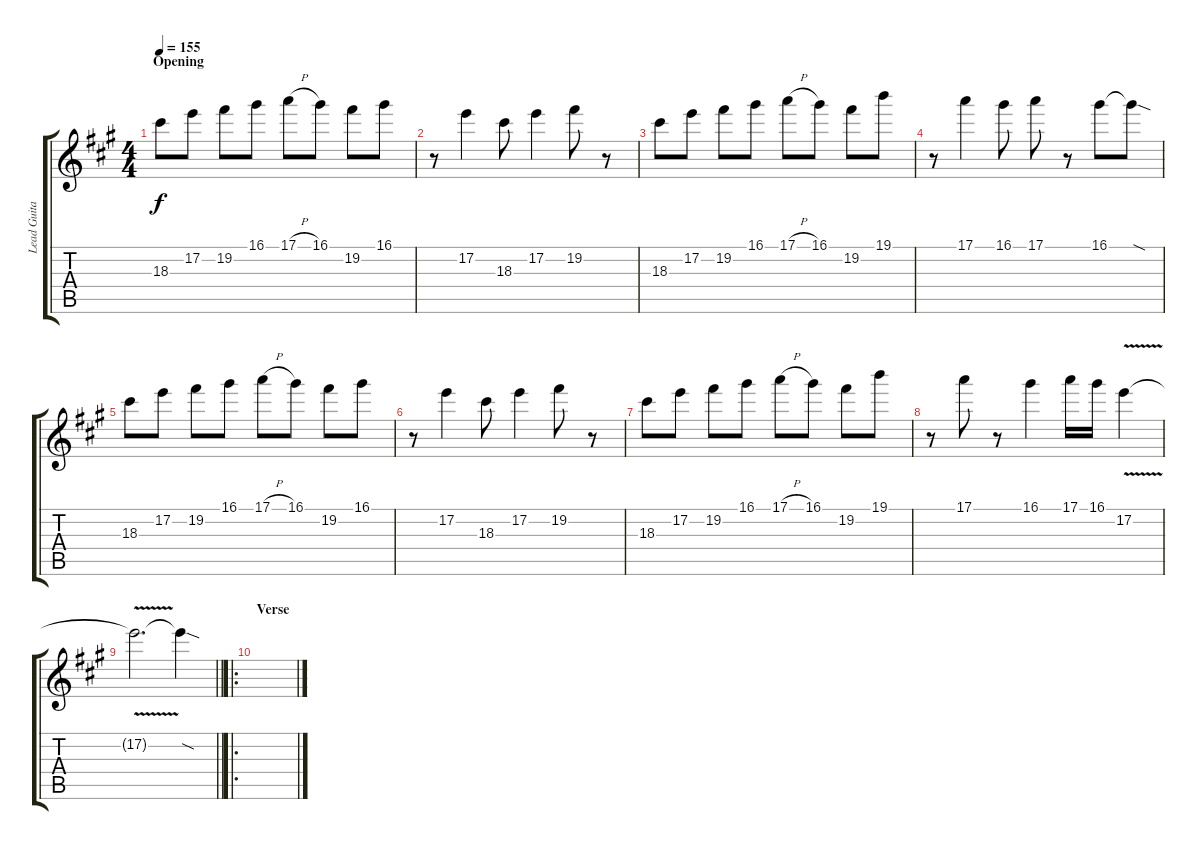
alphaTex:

\track ("Lead Guitar1" "Lead Guita") {instrument overdrivenguitar}
\staff {score tabs}
\tuning (E4 B3 G3 D3 A2 E2) {hide}
\ts (4 4)
\section ("" "Opening")
\tempo 155
\clef g2
\ks a
18.3.8{dy f instrument overdrivenguitar} 17.2.8 19.2.8 16.1.8 17.1{h}.8 16.1.8 19.2.8 16.1.8 |
r.8 17.2.4 18.3.8 17.2.4 19.2.8 r.8 |
18.3.8 17.2.8 19.2.8 16.1.8 17.1{h}.8 16.1.8 19.2.8 19.1.8 |
r.8 17.1.4 16.1.8 17.1.8 r.8 16.1.8 16.1{sod t}.8 |
18.3.8 17.2.8 19.2.8 16.1.8 17.1{h}.8 16.1.8 19.2.8 16.1.8 |
r.8 17.2.4 18.3.8 17.2.4 19.2.8 r.8 |
18.3.8 17.2.8 19.2.8 16.1.8 17.1{h}.8 16.1.8 19.2.8 19.1.8 |
r.8 17.1.8 r.8 16.1.4 17.1.16 16.1.16 17.2{v}.4 |
\barLineRight lightlight
17.2{t}.2{d} 17.2{sod t}.4 |
\ro
\section ("" "Verse")
